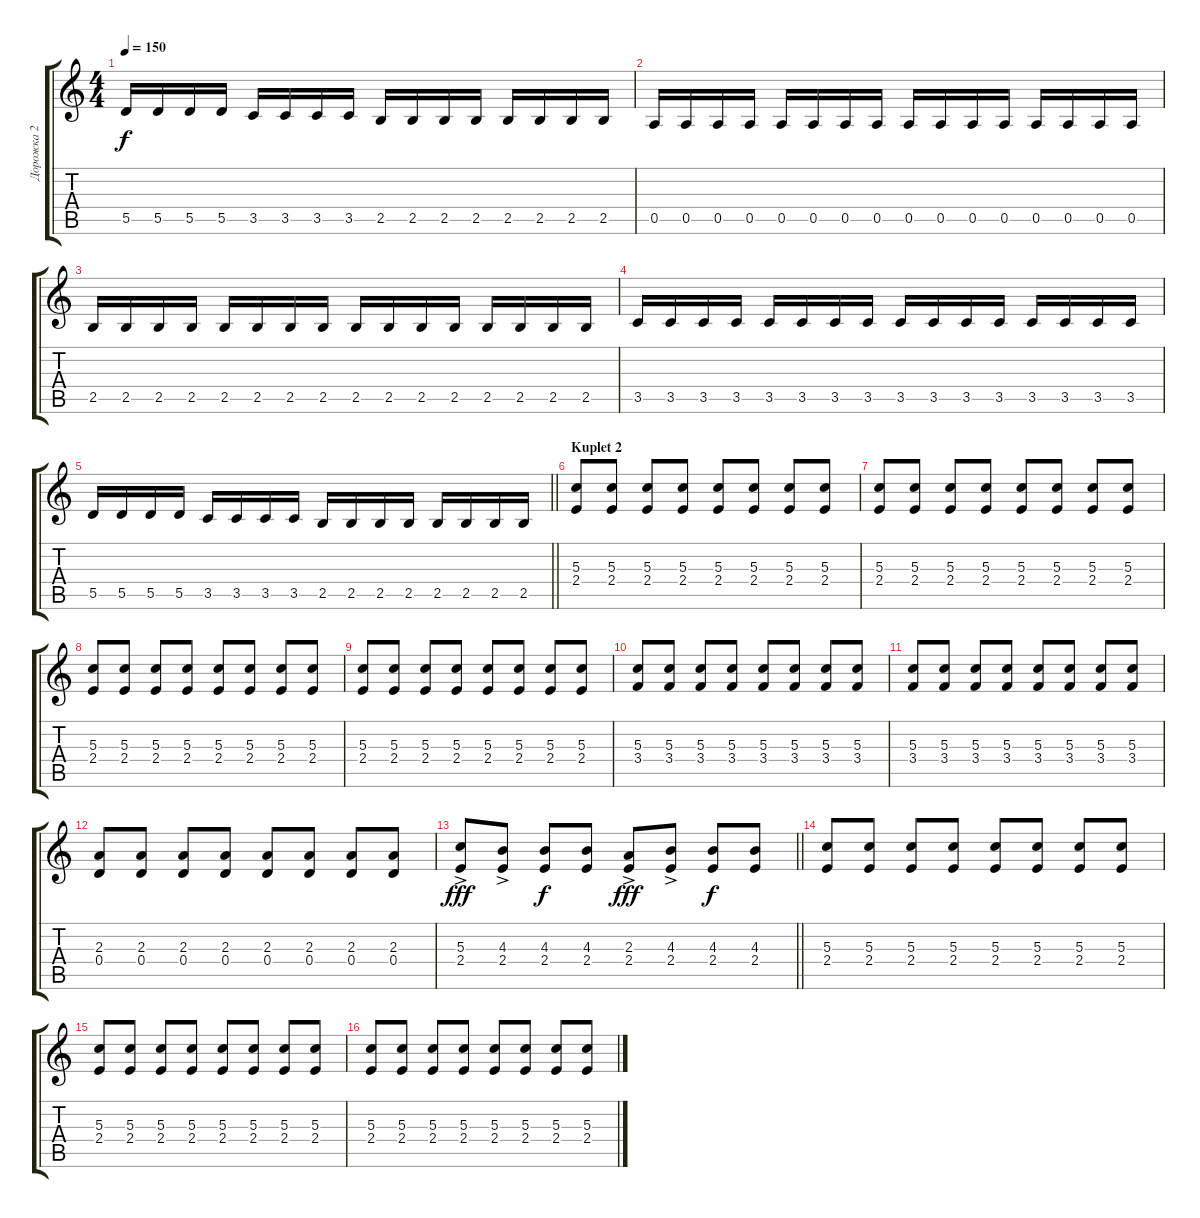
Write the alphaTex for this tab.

\track ("Дорожка 2" "Дорожка 2") {instrument acousticguitarsteel}
\staff {score tabs}
\tuning (E4 B3 G3 D3 A2 E2) {hide}
\ts (4 4)
\tempo 150
\clef g2
\ks c
5.5.16{dy f} 5.5.16 5.5.16 5.5.16 3.5.16 3.5.16 3.5.16 3.5.16 2.5.16 2.5.16 2.5.16 2.5.16 2.5.16 2.5.16 2.5.16 2.5.16 |
0.5.16 0.5.16 0.5.16 0.5.16 0.5.16 0.5.16 0.5.16 0.5.16 0.5.16 0.5.16 0.5.16 0.5.16 0.5.16 0.5.16 0.5.16 0.5.16 |
2.5.16 2.5.16 2.5.16 2.5.16 2.5.16 2.5.16 2.5.16 2.5.16 2.5.16 2.5.16 2.5.16 2.5.16 2.5.16 2.5.16 2.5.16 2.5.16 |
3.5.16 3.5.16 3.5.16 3.5.16 3.5.16 3.5.16 3.5.16 3.5.16 3.5.16 3.5.16 3.5.16 3.5.16 3.5.16 3.5.16 3.5.16 3.5.16 |
\barLineRight lightlight
5.5.16 5.5.16 5.5.16 5.5.16 3.5.16 3.5.16 3.5.16 3.5.16 2.5.16 2.5.16 2.5.16 2.5.16 2.5.16 2.5.16 2.5.16 2.5.16 |
\section ("" "Kuplet 2")
(5.3 2.4).8 (5.3 2.4).8 (5.3 2.4).8 (5.3 2.4).8 (5.3 2.4).8 (5.3 2.4).8 (5.3 2.4).8 (5.3 2.4).8 |
(5.3 2.4).8 (5.3 2.4).8 (5.3 2.4).8 (5.3 2.4).8 (5.3 2.4).8 (5.3 2.4).8 (5.3 2.4).8 (5.3 2.4).8 |
(5.3 2.4).8 (5.3 2.4).8 (5.3 2.4).8 (5.3 2.4).8 (5.3 2.4).8 (5.3 2.4).8 (5.3 2.4).8 (5.3 2.4).8 |
(5.3 2.4).8 (5.3 2.4).8 (5.3 2.4).8 (5.3 2.4).8 (5.3 2.4).8 (5.3 2.4).8 (5.3 2.4).8 (5.3 2.4).8 |
(5.3 3.4).8 (5.3 3.4).8 (5.3 3.4).8 (5.3 3.4).8 (5.3 3.4).8 (5.3 3.4).8 (5.3 3.4).8 (5.3 3.4).8 |
(5.3 3.4).8 (5.3 3.4).8 (5.3 3.4).8 (5.3 3.4).8 (5.3 3.4).8 (5.3 3.4).8 (5.3 3.4).8 (5.3 3.4).8 |
(2.3 0.4).8 (2.3 0.4).8 (2.3 0.4).8 (2.3 0.4).8 (2.3 0.4).8 (2.3 0.4).8 (2.3 0.4).8 (2.3 0.4).8 |
\barLineRight lightlight
(5.3{ac} 2.4).8{dy fff} (4.3{ac} 2.4).8 (4.3 2.4).8{dy f} (4.3 2.4).8 (2.3{ac} 2.4).8{dy fff} (4.3{ac} 2.4).8 (4.3 2.4).8{dy f} (4.3 2.4).8 |
(5.3 2.4).8 (5.3 2.4).8 (5.3 2.4).8 (5.3 2.4).8 (5.3 2.4).8 (5.3 2.4).8 (5.3 2.4).8 (5.3 2.4).8 |
(5.3 2.4).8 (5.3 2.4).8 (5.3 2.4).8 (5.3 2.4).8 (5.3 2.4).8 (5.3 2.4).8 (5.3 2.4).8 (5.3 2.4).8 |
(5.3 2.4).8 (5.3 2.4).8 (5.3 2.4).8 (5.3 2.4).8 (5.3 2.4).8 (5.3 2.4).8 (5.3 2.4).8 (5.3 2.4).8
